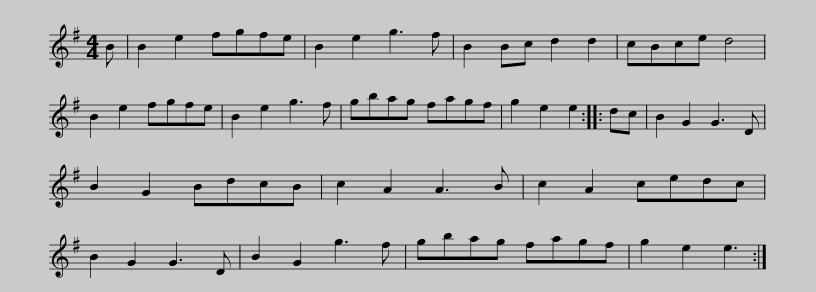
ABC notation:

X:1
L:1/8
M:4/4
I:linebreak $
K:Emin
V:1 treble
V:1
 B | B2 e2 fgfe | B2 e2 g3 f | B2 Bc d2 d2 | cBce d4 | %5
 B2 e2 fgfe | B2 e2 g3 f | gbag fagf |$ g2 e2 e2 :: dc | %10
 B2 G2 G3 D | B2 G2 BdcB | c2 A2 A3 B | c2 A2 cedc | B2 G2 G3 D | %15
 B2 G2 g3 f |$ gbag fagf | g2 e2 e3 :| %18
